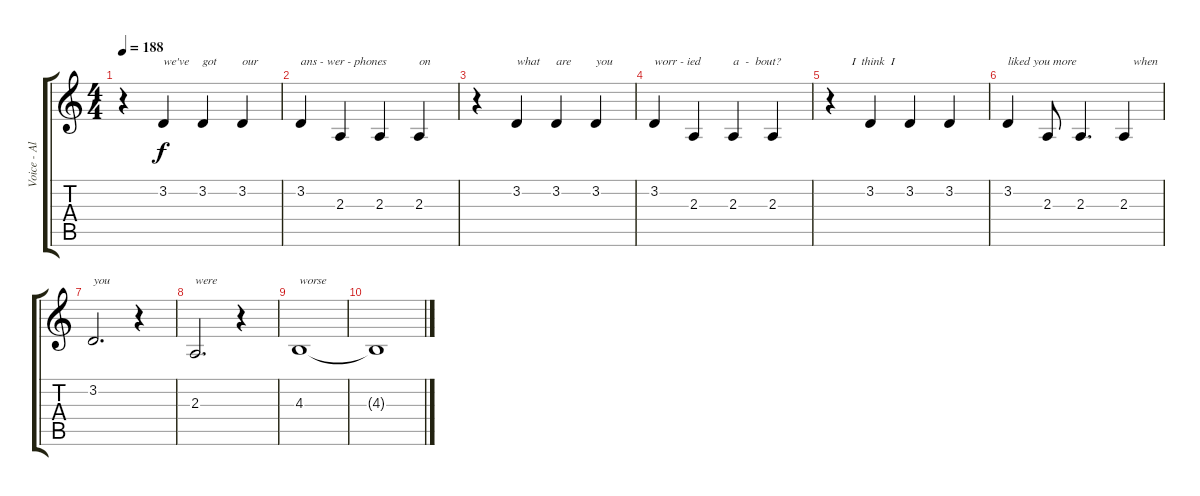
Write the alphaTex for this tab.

\track ("Voice - Alexei" "Voice - Al") {instrument cello}
\staff {score tabs}
\tuning (E4 B3 G3 D3 A2 E2) {hide}
\ts (4 4)
\tempo 188
\clef g2
\ks c
r.4{dy f} 3.2.4{txt "we've"} 3.2.4{txt "got"} 3.2.4{txt "our"} |
3.2.4{txt "ans - wer - phones"} 2.3.4 2.3.4 2.3.4{txt "on"} |
r.4 3.2.4{txt "what"} 3.2.4{txt "are"} 3.2.4{txt "you"} |
3.2.4{txt "worr - ied"} 2.3.4 2.3.4{txt "a  -  bout?"} 2.3.4 |
r.4{txt "       I  think  I"} 3.2.4 3.2.4 3.2.4 |
3.2.4{txt "liked you more"} 2.3.8 2.3.4{d} 2.3.4{txt "   when"} |
3.2.2{d txt "you"} r.4 |
2.3.2{d txt "were"} r.4 |
4.3.1{txt "worse"} |
4.3{t}.1
